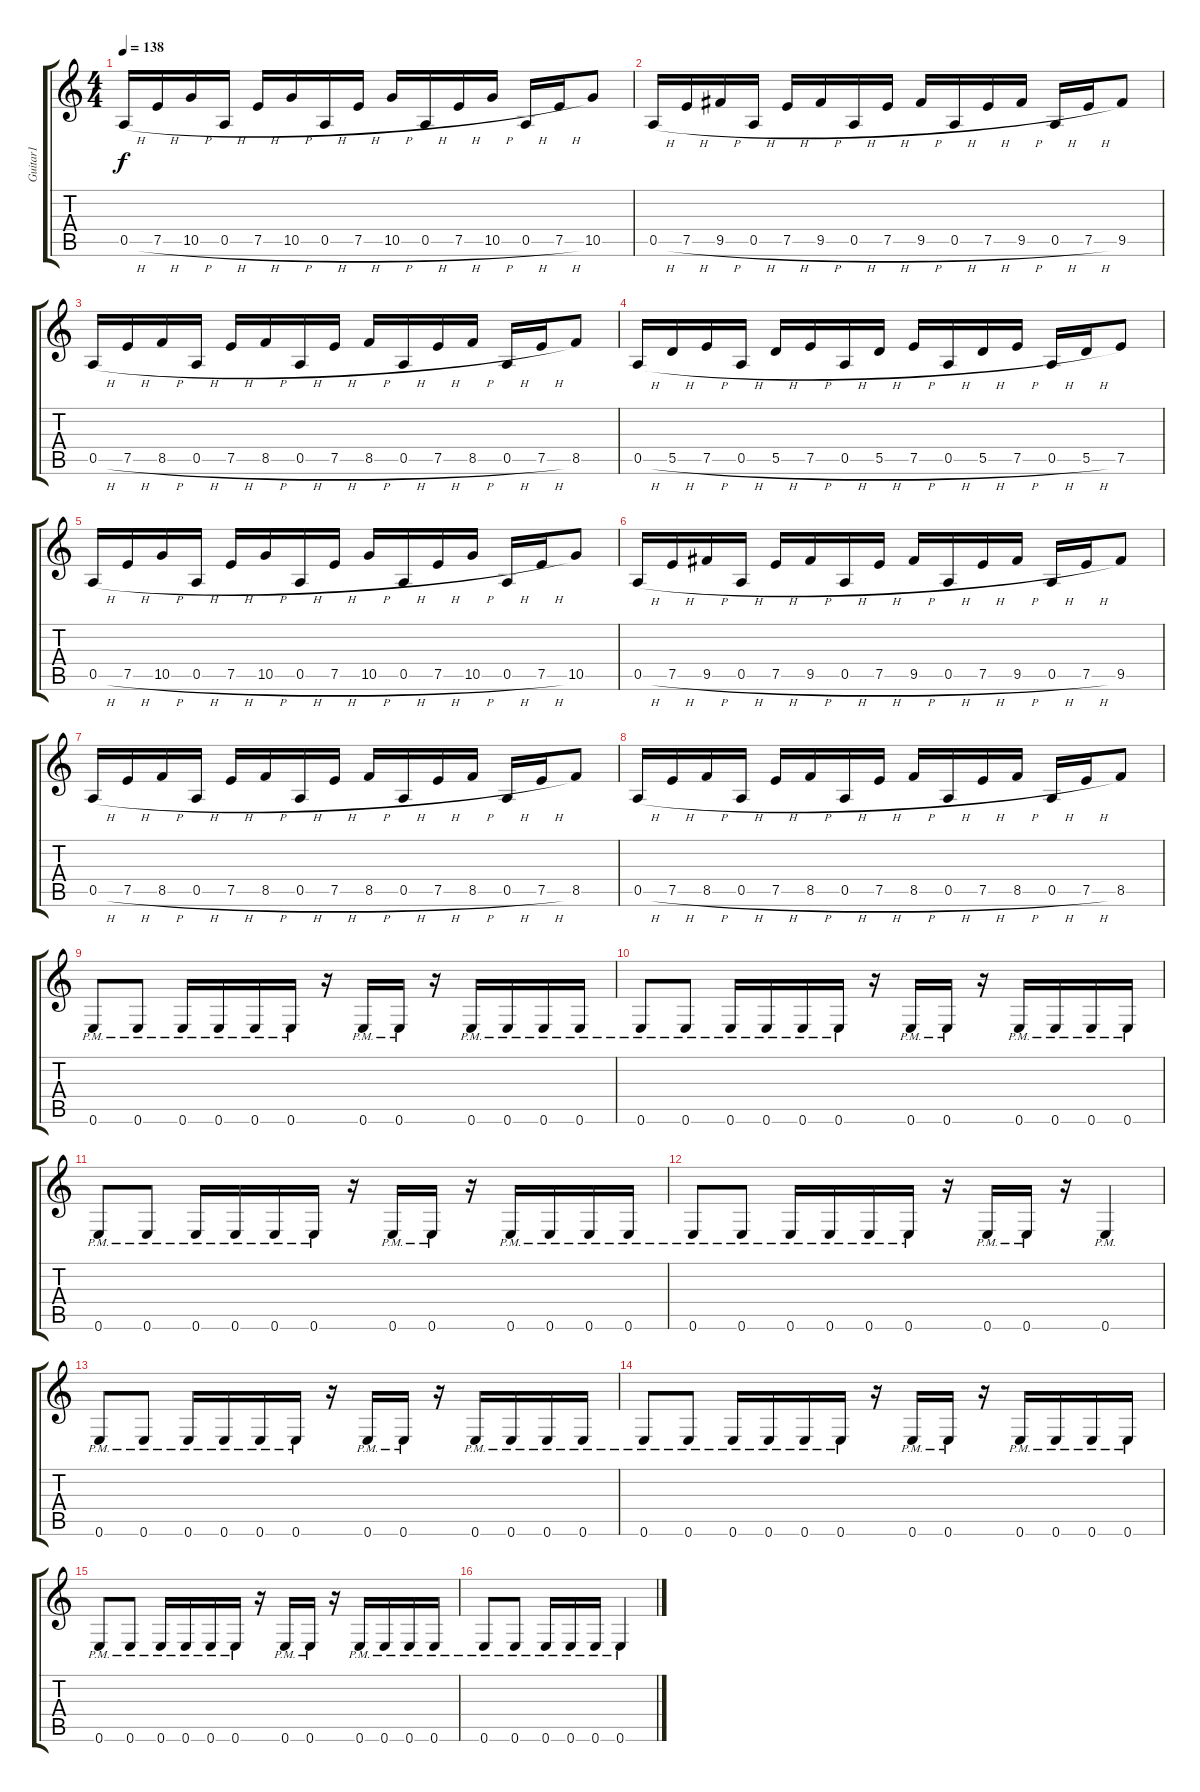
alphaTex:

\track ("Guitar1" "Guitar1") {instrument overdrivenguitar}
\staff {score tabs}
\tuning (E4 B3 G3 D3 A2 E2) {hide}
\ts (4 4)
\tempo 138
\clef g2
\ks c
0.5{h}.16{dy f} 7.5{h}.16 10.5{h}.16 0.5{h}.16 7.5{h}.16 10.5{h}.16 0.5{h}.16 7.5{h}.16 10.5{h}.16 0.5{h}.16 7.5{h}.16 10.5{h}.16 0.5{h}.16 7.5{h}.16 10.5.8 |
0.5{h}.16 7.5{h}.16 9.5{h}.16 0.5{h}.16 7.5{h}.16 9.5{h}.16 0.5{h}.16 7.5{h}.16 9.5{h}.16 0.5{h}.16 7.5{h}.16 9.5{h}.16 0.5{h}.16 7.5{h}.16 9.5.8 |
0.5{h}.16 7.5{h}.16 8.5{h}.16 0.5{h}.16 7.5{h}.16 8.5{h}.16 0.5{h}.16 7.5{h}.16 8.5{h}.16 0.5{h}.16 7.5{h}.16 8.5{h}.16 0.5{h}.16 7.5{h}.16 8.5.8 |
0.5{h}.16 5.5{h}.16 7.5{h}.16 0.5{h}.16 5.5{h}.16 7.5{h}.16 0.5{h}.16 5.5{h}.16 7.5{h}.16 0.5{h}.16 5.5{h}.16 7.5{h}.16 0.5{h}.16 5.5{h}.16 7.5.8 |
0.5{h}.16 7.5{h}.16 10.5{h}.16 0.5{h}.16 7.5{h}.16 10.5{h}.16 0.5{h}.16 7.5{h}.16 10.5{h}.16 0.5{h}.16 7.5{h}.16 10.5{h}.16 0.5{h}.16 7.5{h}.16 10.5.8 |
0.5{h}.16 7.5{h}.16 9.5{h}.16 0.5{h}.16 7.5{h}.16 9.5{h}.16 0.5{h}.16 7.5{h}.16 9.5{h}.16 0.5{h}.16 7.5{h}.16 9.5{h}.16 0.5{h}.16 7.5{h}.16 9.5.8 |
0.5{h}.16 7.5{h}.16 8.5{h}.16 0.5{h}.16 7.5{h}.16 8.5{h}.16 0.5{h}.16 7.5{h}.16 8.5{h}.16 0.5{h}.16 7.5{h}.16 8.5{h}.16 0.5{h}.16 7.5{h}.16 8.5.8 |
0.5{h}.16 7.5{h}.16 8.5{h}.16 0.5{h}.16 7.5{h}.16 8.5{h}.16 0.5{h}.16 7.5{h}.16 8.5{h}.16 0.5{h}.16 7.5{h}.16 8.5{h}.16 0.5{h}.16 7.5{h}.16 8.5.8 |
0.6{pm}.8 0.6{pm}.8 0.6{pm}.16 0.6{pm}.16 0.6{pm}.16 0.6{pm}.16 r.16 0.6{pm}.16 0.6{pm}.16 r.16 0.6{pm}.16 0.6{pm}.16 0.6{pm}.16 0.6{pm}.16 |
0.6{pm}.8 0.6{pm}.8 0.6{pm}.16 0.6{pm}.16 0.6{pm}.16 0.6{pm}.16 r.16 0.6{pm}.16 0.6{pm}.16 r.16 0.6{pm}.16 0.6{pm}.16 0.6{pm}.16 0.6{pm}.16 |
0.6{pm}.8 0.6{pm}.8 0.6{pm}.16 0.6{pm}.16 0.6{pm}.16 0.6{pm}.16 r.16 0.6{pm}.16 0.6{pm}.16 r.16 0.6{pm}.16 0.6{pm}.16 0.6{pm}.16 0.6{pm}.16 |
0.6{pm}.8 0.6{pm}.8 0.6{pm}.16 0.6{pm}.16 0.6{pm}.16 0.6{pm}.16 r.16 0.6{pm}.16 0.6{pm}.16 r.16 0.6{pm}.4 |
0.6{pm}.8 0.6{pm}.8 0.6{pm}.16 0.6{pm}.16 0.6{pm}.16 0.6{pm}.16 r.16 0.6{pm}.16 0.6{pm}.16 r.16 0.6{pm}.16 0.6{pm}.16 0.6{pm}.16 0.6{pm}.16 |
0.6{pm}.8 0.6{pm}.8 0.6{pm}.16 0.6{pm}.16 0.6{pm}.16 0.6{pm}.16 r.16 0.6{pm}.16 0.6{pm}.16 r.16 0.6{pm}.16 0.6{pm}.16 0.6{pm}.16 0.6{pm}.16 |
0.6{pm}.8 0.6{pm}.8 0.6{pm}.16 0.6{pm}.16 0.6{pm}.16 0.6{pm}.16 r.16 0.6{pm}.16 0.6{pm}.16 r.16 0.6{pm}.16 0.6{pm}.16 0.6{pm}.16 0.6{pm}.16 |
0.6{pm}.8 0.6{pm}.8 0.6{pm}.16 0.6{pm}.16 0.6{pm}.16 0.6{pm}.4
